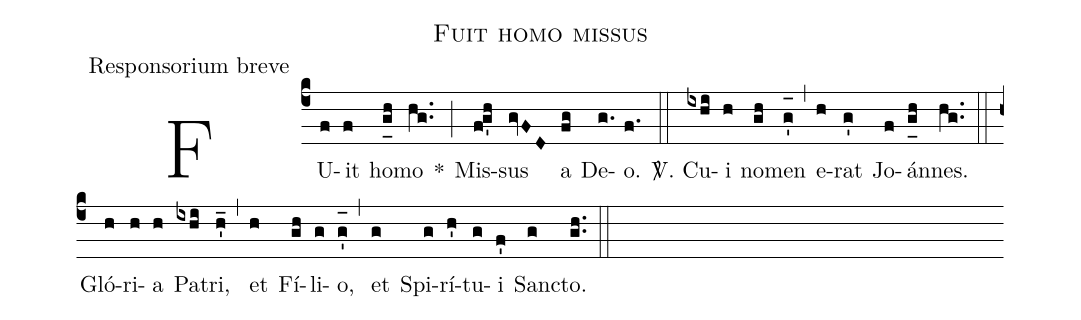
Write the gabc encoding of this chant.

name:Fuit homo missus;
office-part:Responsorium breve;
%%
(c4) FU(f)it(f) ho(g_[uh:l]h)mo(hg..) *(;) Mis(fg'h)sus(gvFD) a(fg) De(g.)o.(f.) (::) <sp>V/</sp>. Cu(ixhi)i(h) no(gh)men(g'_[oh:h]) (,) e(h)rat(g') Jo(f)án(g_[uh:l]h)nes.(hg..) (::) Gló(h)ri(h)a(h) Pa(ixhi)tri,(h'_) (,) et(h) Fí(gh)li(g)o,(g'_[oh:h]) (,) et(g) Spi(g)rí(h')tu(g)i(f') San(g)cto.(gh..) (::)
